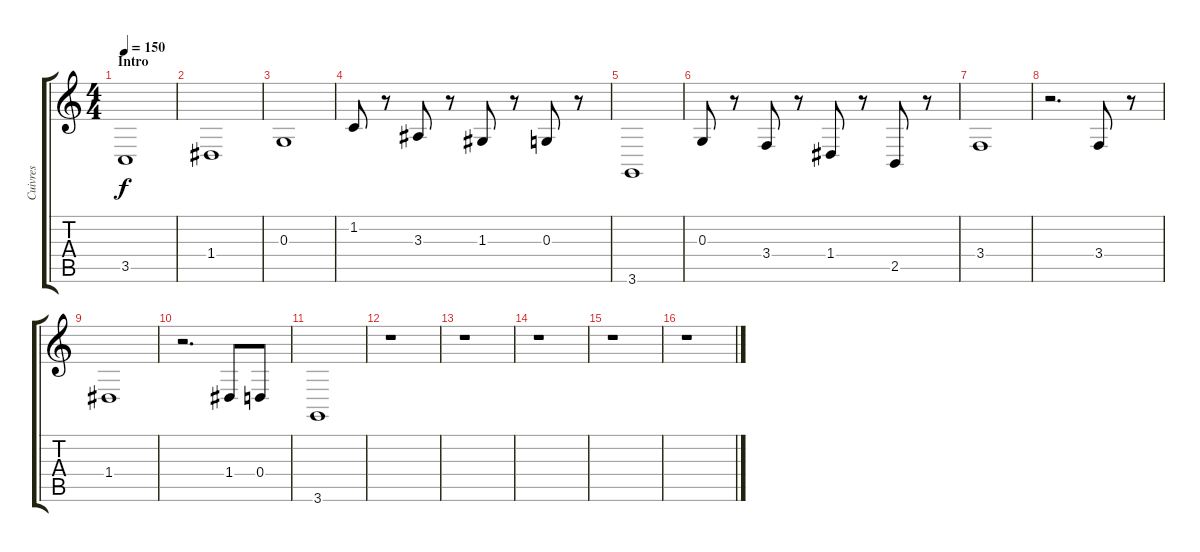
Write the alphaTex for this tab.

\track ("Cuivres" "Cuivres") {instrument brasssection}
\staff {score tabs}
\tuning (E4 B3 G3 D3 A2 E2) {hide}
\ts (4 4)
\section ("" "Intro")
\tempo 150
\clef g2
\ks c
3.5.1{dy f volume 11 instrument brasssection} |
1.4.1 |
0.3.1 |
1.2.8 r.8 3.3.8 r.8 1.3.8 r.8 0.3.8 r.8 |
3.6.1 |
0.3.8 r.8 3.4.8 r.8 1.4.8 r.8 2.5.8 r.8 |
3.4.1 |
r.2{d} 3.4.8 r.8 |
1.4.1 |
r.2{d} 1.4.8 0.4.8 |
3.6.1 |
r.1 |
r.1 |
r.1 |
r.1 |
r.1
